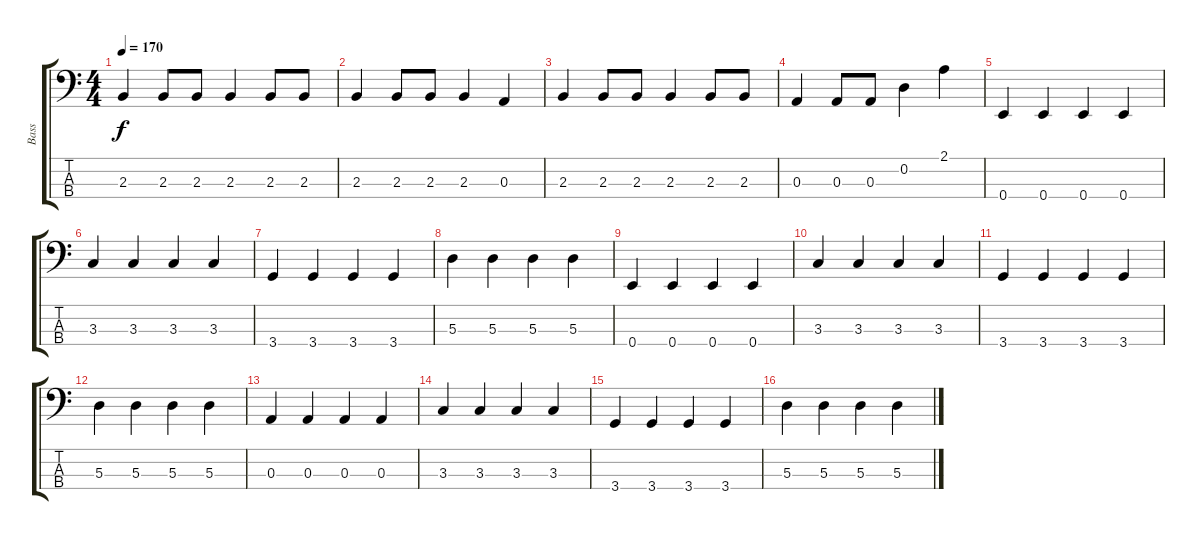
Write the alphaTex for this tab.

\track ("Bass" "Bass") {instrument electricbassfinger}
\staff {score tabs}
\tuning (G2 D2 A1 E1) {hide}
\ts (4 4)
\tempo 170
\clef f4
\ks c
2.3.4{dy f} 2.3.8 2.3.8 2.3.4 2.3.8 2.3.8 |
2.3.4 2.3.8 2.3.8 2.3.4 0.3.4 |
2.3.4 2.3.8 2.3.8 2.3.4 2.3.8 2.3.8 |
0.3.4 0.3.8 0.3.8 0.2.4 2.1.4 |
0.4.4 0.4.4 0.4.4 0.4.4 |
3.3.4 3.3.4 3.3.4 3.3.4 |
3.4.4 3.4.4 3.4.4 3.4.4 |
5.3.4 5.3.4 5.3.4 5.3.4 |
0.4.4 0.4.4 0.4.4 0.4.4 |
3.3.4 3.3.4 3.3.4 3.3.4 |
3.4.4 3.4.4 3.4.4 3.4.4 |
5.3.4 5.3.4 5.3.4 5.3.4 |
0.3.4 0.3.4 0.3.4 0.3.4 |
3.3.4 3.3.4 3.3.4 3.3.4 |
3.4.4 3.4.4 3.4.4 3.4.4 |
5.3.4 5.3.4 5.3.4 5.3.4
